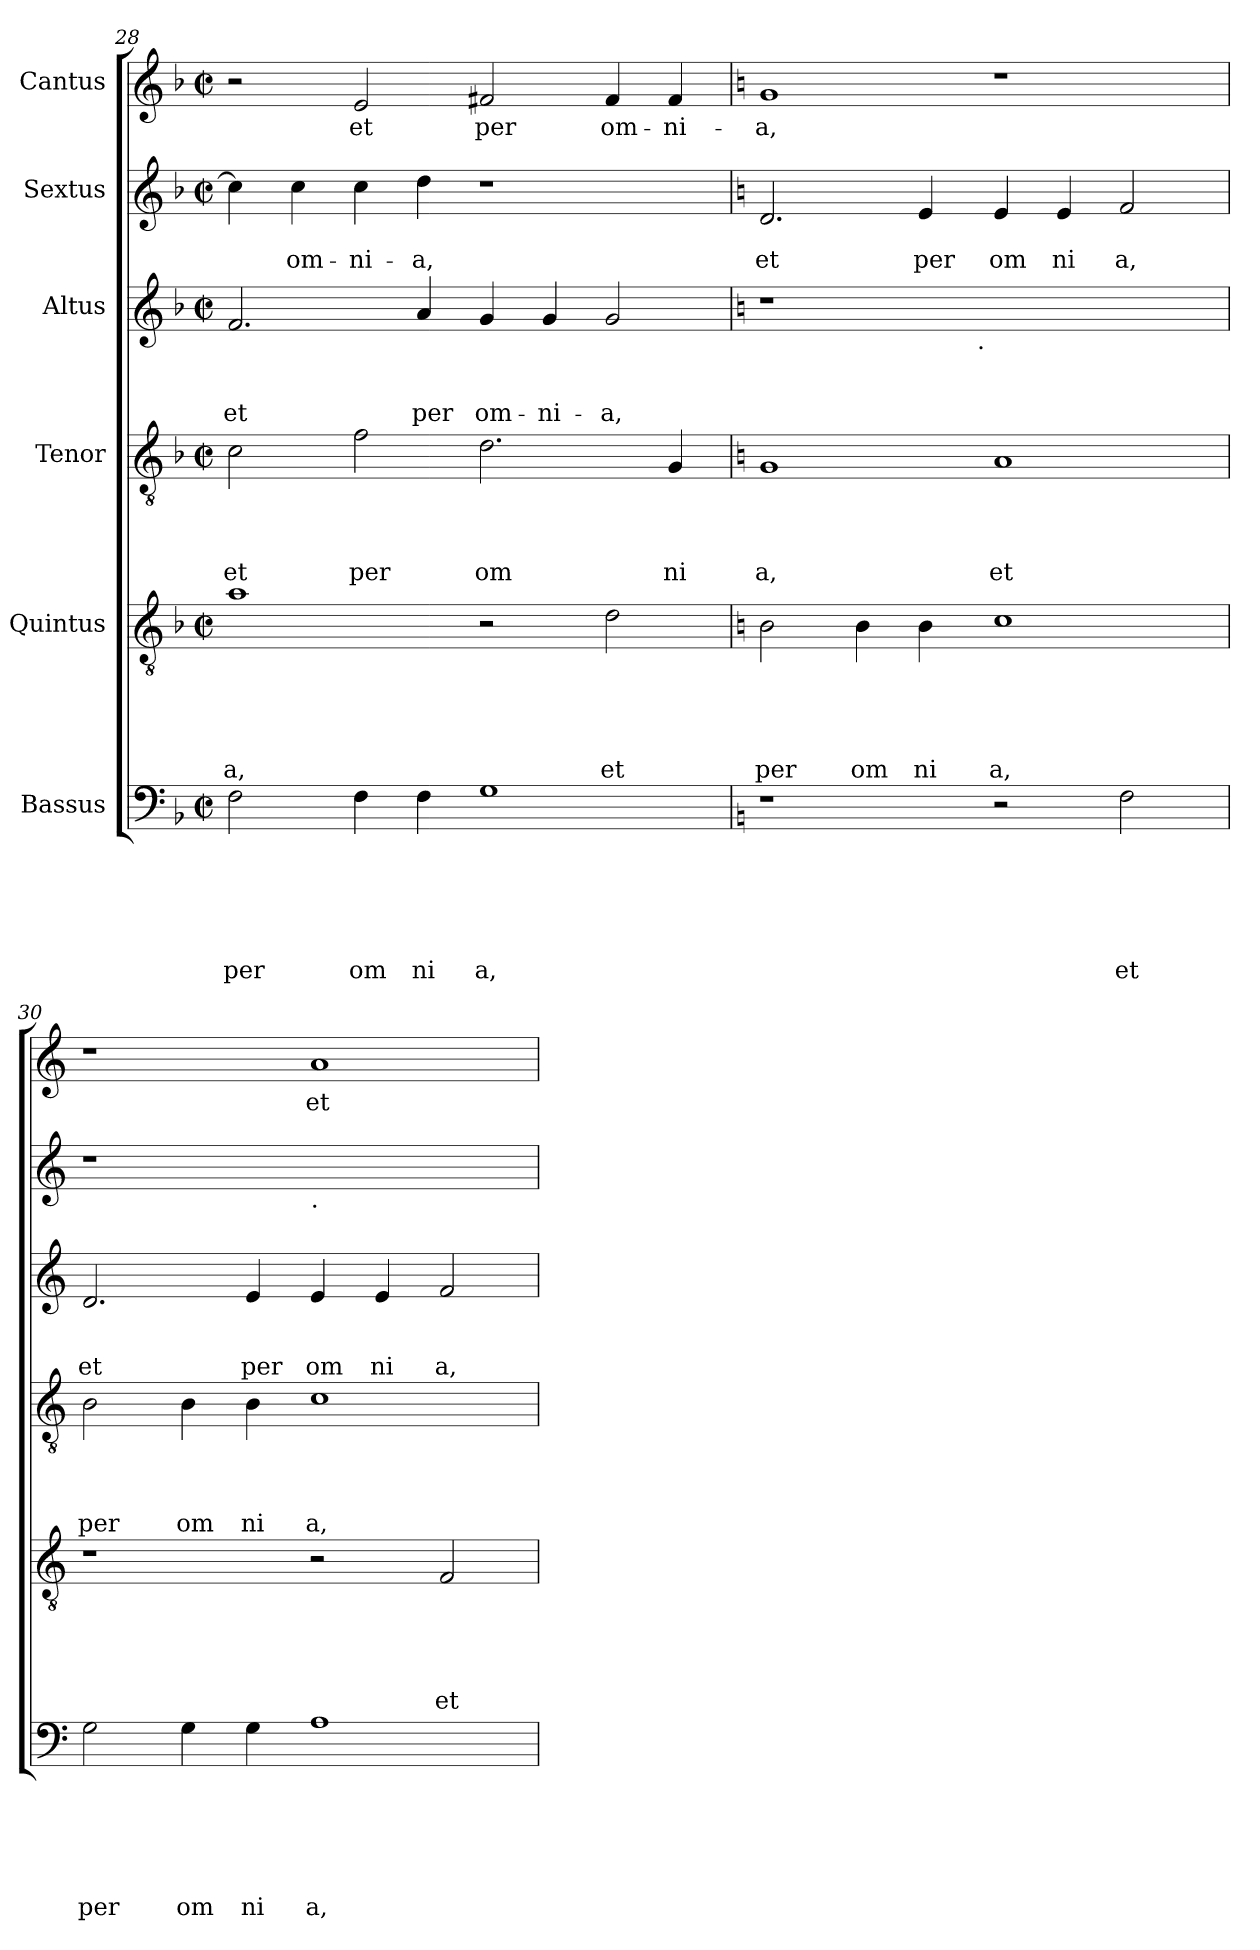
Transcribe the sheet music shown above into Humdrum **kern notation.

**kern	**text	**text	**text	**text	**text	**text	**kern	**text	**text	**text	**text	**text	**kern	**text	**text	**text	**text	**kern	**text	**text	**text	**kern	**text	**text	**kern	**text
*part6	*part6	*part6	*part6	*part6	*part6	*part6	*part5	*part5	*part5	*part5	*part5	*part5	*part4	*part4	*part4	*part4	*part4	*part3	*part3	*part3	*part3	*part2	*part2	*part2	*part1	*part1
*staff6	*staff6	*staff6	*staff6	*staff6	*staff6	*staff6	*staff5	*staff5	*staff5	*staff5	*staff5	*staff5	*staff4	*staff4	*staff4	*staff4	*staff4	*staff3	*staff3	*staff3	*staff3	*staff2	*staff2	*staff2	*staff1	*staff1
*I"Bassus	*	*	*	*	*	*	*I"Quintus	*	*	*	*	*	*I"Tenor	*	*	*	*	*I"Altus	*	*	*	*I"Sextus	*	*	*I"Cantus	*
*clefF4	*	*	*	*	*	*	*clefGv2	*	*	*	*	*	*clefGv2	*	*	*	*	*clefG2	*	*	*	*clefG2	*	*	*clefG2	*
*k[b-]	*	*	*	*	*	*	*k[b-]	*	*	*	*	*	*k[b-]	*	*	*	*	*k[b-]	*	*	*	*k[b-]	*	*	*k[b-]	*
*F:	*	*	*	*	*	*	*F:	*	*	*	*	*	*F:	*	*	*	*	*F:	*	*	*	*F:	*	*	*F:	*
*M2/2	*	*	*	*	*	*	*M2/2	*	*	*	*	*	*M2/2	*	*	*	*	*M2/2	*	*	*	*M2/2	*	*	*M2/2	*
*met(c|)	*	*	*	*	*	*	*met(c|)	*	*	*	*	*	*met(c|)	*	*	*	*	*met(c|)	*	*	*	*met(c|)	*	*	*met(c|)	*
=28	=28	=28	=28	=28	=28	=28	=28	=28	=28	=28	=28	=28	=28	=28	=28	=28	=28	=28	=28	=28	=28	=28	=28	=28	=28	=28
!	!	!	!	!	!	!LO:LY:b	!	!	!	!	!	!LO:LY:b	!	!	!	!	!LO:LY:b	!	!	!	!LO:LY:b	!	!	!	!	!
2F\	.	.	.	.	.	per	1a	.	.	.	.	a,	2c\	.	.	.	et	2.f/	.	.	et	4cc\]	.	.	2r	.
!	!	!	!	!	!	!	!	!	!	!	!	!	!	!	!	!	!	!	!	!	!	!	!	!LO:LY:b	!	!
.	.	.	.	.	.	.	.	.	.	.	.	.	.	.	.	.	.	.	.	.	.	4cc\	.	om-	.	.
!	!	!	!	!	!	!LO:LY:b	!	!	!	!	!	!	!	!	!	!	!LO:LY:b	!	!	!	!	!	!	!LO:LY:b	!	!LO:LY:b
4F\	.	.	.	.	.	om	.	.	.	.	.	.	2f\	.	.	.	per	.	.	.	.	4cc\	.	-ni-	2e/	et
!	!	!	!	!	!	!LO:LY:b	!	!	!	!	!	!	!	!	!	!	!	!	!	!	!LO:LY:b	!	!	!LO:LY:b	!	!
4F\	.	.	.	.	.	ni	.	.	.	.	.	.	.	.	.	.	.	4a/	.	.	per	4dd\	.	-a,	.	.
!	!	!	!	!	!	!LO:LY:b	!	!	!	!	!	!	!	!	!	!	!LO:LY:b	!	!	!	!LO:LY:b	!	!	!	!	!LO:LY:b
1G	.	.	.	.	.	a,	2r	.	.	.	.	.	2.d\	.	.	.	om	4g/	.	.	om-	1r	.	.	2f#X/	per
!	!	!	!	!	!	!	!	!	!	!	!	!	!	!	!	!	!	!	!	!	!LO:LY:b	!	!	!	!	!
.	.	.	.	.	.	.	.	.	.	.	.	.	.	.	.	.	.	4g/	.	.	-ni-	.	.	.	.	.
!	!	!	!	!	!	!	!	!	!	!	!	!LO:LY:b	!	!	!	!	!	!	!	!	!LO:LY:b	!	!	!	!	!LO:LY:b
.	.	.	.	.	.	.	2d\	.	.	.	.	et	.	.	.	.	.	2g/	.	.	-a,	.	.	.	4f#/	om-
!	!	!	!	!	!	!	!	!	!	!	!	!	!	!	!	!	!LO:LY:b	!	!	!	!	!	!	!	!	!LO:LY:b
.	.	.	.	.	.	.	.	.	.	.	.	.	4G/	.	.	.	ni	.	.	.	.	.	.	.	4f#/	-ni-
!!LO:PB:g=z
=29	=29	=29	=29	=29	=29	=29	=29	=29	=29	=29	=29	=29	=29	=29	=29	=29	=29	=29	=29	=29	=29	=29	=29	=29	=29	=29
*k[]	*	*	*	*	*	*	*k[]	*	*	*	*	*	*k[]	*	*	*	*	*k[]	*	*	*	*k[]	*	*	*k[]	*
*C:	*	*	*	*	*	*	*C:	*	*	*	*	*	*C:	*	*	*	*	*C:	*	*	*	*C:	*	*	*C:	*
!	!	!	!	!	!	!	!	!	!	!	!	!LO:LY:b	!	!	!	!	!LO:LY:b	!	!	!	!	!	!	!LO:LY:b	!	!LO:LY:b
*	*	*	*	*	*	*	*	*	*	*	*	*	*	*	*	*	*	*^	*	*	*	*	*	*	*	*
1r	.	.	.	.	.	.	2B\	.	.	.	.	per	1G	.	.	.	a,	1r	2ryy	.	.	.	2.d/	.	et	1g	-a,
!	!	!	!	!	!	!	!	!	!	!	!	!LO:LY:b	!	!	!	!	!	!	!	!	!	!	!	!	!	!	!
.	.	.	.	.	.	.	4B\	.	.	.	.	om	.	.	.	.	.	.	4...ryy	.	.	.	.	.	.	.	.
!	!	!	!	!	!	!	!	!	!	!	!	!LO:LY:b	!	!	!	!	!	!	!	!	!	!	!	!	!LO:LY:b	!	!
.	.	.	.	.	.	.	4B\	.	.	.	.	ni	.	.	.	.	.	.	.	.	.	.	4e/	.	per	.	.
!	!	!	!	!	!	!	!	!	!	!	!	!	!	!	!	!	!	!	!LO:TX:b:t=.	!	!	!	!	!	!	!	!
.	.	.	.	.	.	.	.	.	.	.	.	.	.	.	.	.	.	.	1ryy	.	.	.	.	.	.	.	.
!	!	!	!	!	!	!	!	!	!	!	!	!LO:LY:b	!	!	!	!	!LO:LY:b	!	!	!	!	!	!	!	!LO:LY:b	!	!
2r	.	.	.	.	.	.	1c	.	.	.	.	a,	1A	.	.	.	et	1ryy	.	.	.	.	4e/	.	om	1r	.
!	!	!	!	!	!	!	!	!	!	!	!	!	!	!	!	!	!	!	!	!	!	!	!	!	!LO:LY:b	!	!
.	.	.	.	.	.	.	.	.	.	.	.	.	.	.	.	.	.	.	.	.	.	.	4e/	.	ni	.	.
!	!	!	!	!	!	!LO:LY:b	!	!	!	!	!	!	!	!	!	!	!	!	!	!	!	!	!	!	!LO:LY:b	!	!
2F\	.	.	.	.	.	et	.	.	.	.	.	.	.	.	.	.	.	.	.	.	.	.	2f/	.	a,	.	.
.	.	.	.	.	.	.	.	.	.	.	.	.	.	.	.	.	.	.	32ryy	.	.	.	.	.	.	.	.
=30	=30	=30	=30	=30	=30	=30	=30	=30	=30	=30	=30	=30	=30	=30	=30	=30	=30	=30	=30	=30	=30	=30	=30	=30	=30	=30	=30
!	!	!	!	!	!	!LO:LY:b	!	!	!	!	!	!	!	!	!	!	!LO:LY:b	!	!	!	!	!LO:LY:b	!	!	!	!	!
*	*	*	*	*	*	*	*	*	*	*	*	*	*	*	*	*	*	*v	*v	*	*	*	*	*	*	*	*
2G\	.	.	.	.	.	per	1r	.	.	.	.	.	2B\	.	.	.	per	2.d/	.	.	et	1r	.	.	1r	.
!	!	!	!	!	!	!LO:LY:b	!	!	!	!	!	!	!	!	!	!	!LO:LY:b	!	!	!	!	!	!	!	!	!
4G\	.	.	.	.	.	om	.	.	.	.	.	.	4B\	.	.	.	om	.	.	.	.	.	.	.	.	.
!	!	!	!	!	!	!LO:LY:b	!	!	!	!	!	!	!	!	!	!	!LO:LY:b	!	!	!	!LO:LY:b	!	!	!	!	!
4G\	.	.	.	.	.	ni	.	.	.	.	.	.	4B\	.	.	.	ni	4e/	.	.	per	.	.	.	.	.
!	!	!	!	!	!	!	!	!	!	!	!	!	!	!	!	!	!	!	!	!	!	!LO:TX:b:t=.	!	!	!	!
!	!	!	!	!	!	!LO:LY:b	!	!	!	!	!	!	!	!	!	!	!LO:LY:b	!	!	!	!LO:LY:b	!	!	!	!	!LO:LY:b
1A	.	.	.	.	.	a,	2r	.	.	.	.	.	1c	.	.	.	a,	4e/	.	.	om	1ryy	.	.	1a	et
!	!	!	!	!	!	!	!	!	!	!	!	!	!	!	!	!	!	!	!	!	!LO:LY:b	!	!	!	!	!
.	.	.	.	.	.	.	.	.	.	.	.	.	.	.	.	.	.	4e/	.	.	ni	.	.	.	.	.
!	!	!	!	!	!	!	!	!	!	!	!	!LO:LY:b	!	!	!	!	!	!	!	!	!LO:LY:b	!	!	!	!	!
.	.	.	.	.	.	.	2F/	.	.	.	.	et	.	.	.	.	.	2f/	.	.	a,	.	.	.	.	.
=	=	=	=	=	=	=	=	=	=	=	=	=	=	=	=	=	=	=	=	=	=	=	=	=	=	=
*-	*-	*-	*-	*-	*-	*-	*-	*-	*-	*-	*-	*-	*-	*-	*-	*-	*-	*-	*-	*-	*-	*-	*-	*-	*-	*-
